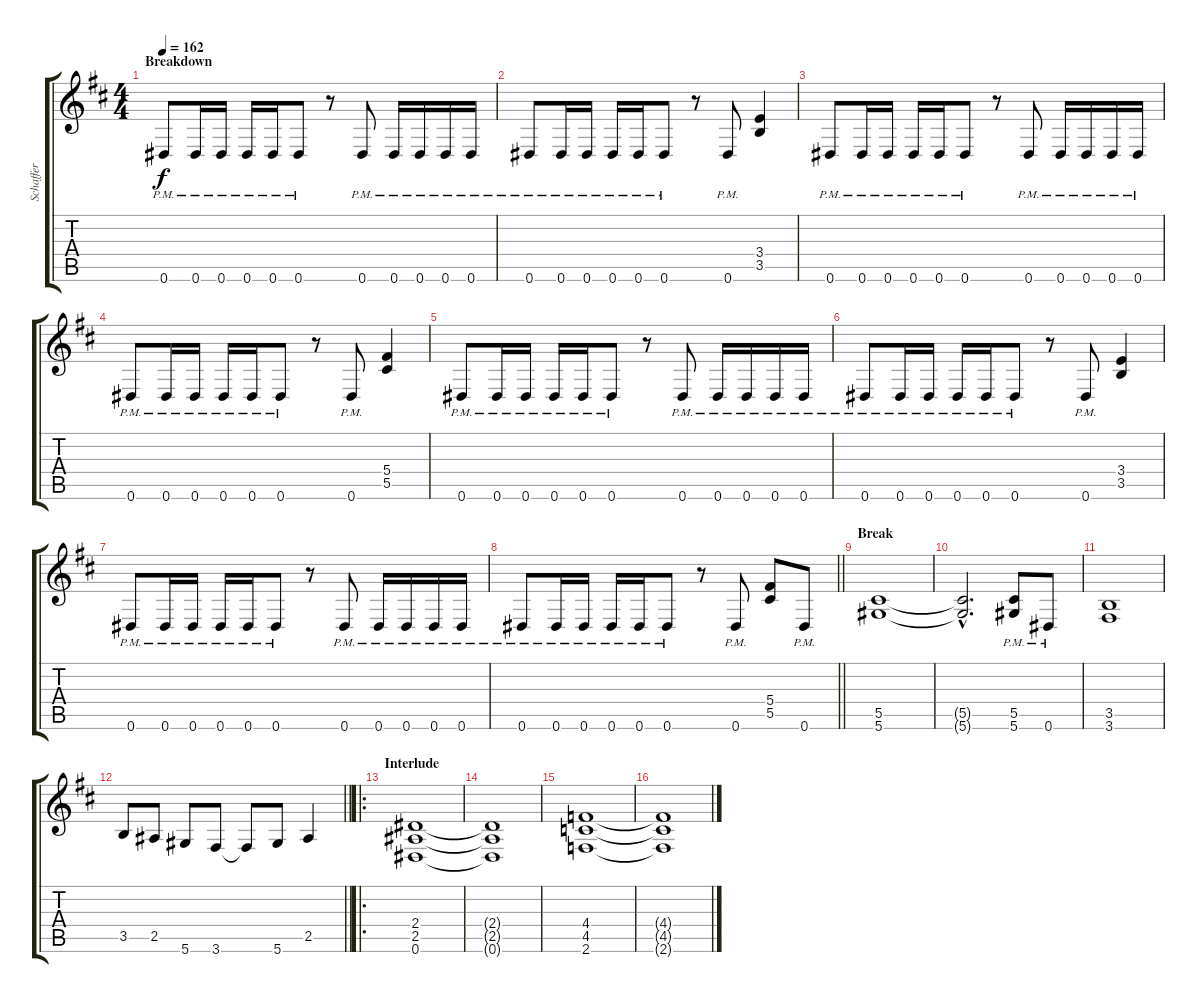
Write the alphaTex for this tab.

\track ("Schaffer" "Schaffer") {instrument distortionguitar}
\staff {score tabs}
\tuning (Eb4 Bb3 Gb3 Db3 Ab2 Eb2) {hide}
\ts (4 4)
\section ("" "Breakdown")
\tempo 162
\clef g2
\ks d
0.6{pm}.8{dy f} 0.6{pm}.16 0.6{pm}.16 0.6{pm}.16 0.6{pm}.16 0.6{pm}.8 r.8 0.6{pm}.8 0.6{pm}.16 0.6{pm}.16 0.6{pm}.16 0.6{pm}.16 |
0.6{pm}.8 0.6{pm}.16 0.6{pm}.16 0.6{pm}.16 0.6{pm}.16 0.6{pm}.8 r.8 0.6{pm}.8 (3.4 3.5).4 |
0.6{pm}.8 0.6{pm}.16 0.6{pm}.16 0.6{pm}.16 0.6{pm}.16 0.6{pm}.8 r.8 0.6{pm}.8 0.6{pm}.16 0.6{pm}.16 0.6{pm}.16 0.6{pm}.16 |
0.6{pm}.8 0.6{pm}.16 0.6{pm}.16 0.6{pm}.16 0.6{pm}.16 0.6{pm}.8 r.8 0.6{pm}.8 (5.4 5.5).4 |
0.6{pm}.8 0.6{pm}.16 0.6{pm}.16 0.6{pm}.16 0.6{pm}.16 0.6{pm}.8 r.8 0.6{pm}.8 0.6{pm}.16 0.6{pm}.16 0.6{pm}.16 0.6{pm}.16 |
0.6{pm}.8 0.6{pm}.16 0.6{pm}.16 0.6{pm}.16 0.6{pm}.16 0.6{pm}.8 r.8 0.6{pm}.8 (3.4 3.5).4 |
0.6{pm}.8 0.6{pm}.16 0.6{pm}.16 0.6{pm}.16 0.6{pm}.16 0.6{pm}.8 r.8 0.6{pm}.8 0.6{pm}.16 0.6{pm}.16 0.6{pm}.16 0.6{pm}.16 |
\barLineRight lightlight
0.6{pm}.8 0.6{pm}.16 0.6{pm}.16 0.6{pm}.16 0.6{pm}.16 0.6{pm}.8 r.8 0.6{pm}.8 (5.4 5.5).8 0.6{pm}.8 |
\section ("" "Break")
(5.5 5.6).1 |
(5.5{hac t} 5.6{hac t}).2{d} (5.5{pm} 5.6{pm}).8 0.6{pm}.8 |
(3.5 3.6).1 |
\barLineRight lightlight
3.5.8 2.5.8 5.6.8 3.6.8 3.6{t}.8 5.6.8 2.5.4 |
\ro
\section ("" "Interlude")
(2.4 2.5 0.6).1 |
(2.4{t} 2.5{t} 0.6{t}).1 |
(4.4 4.5 2.6).1 |
(4.4{t} 4.5{t} 2.6{t}).1
